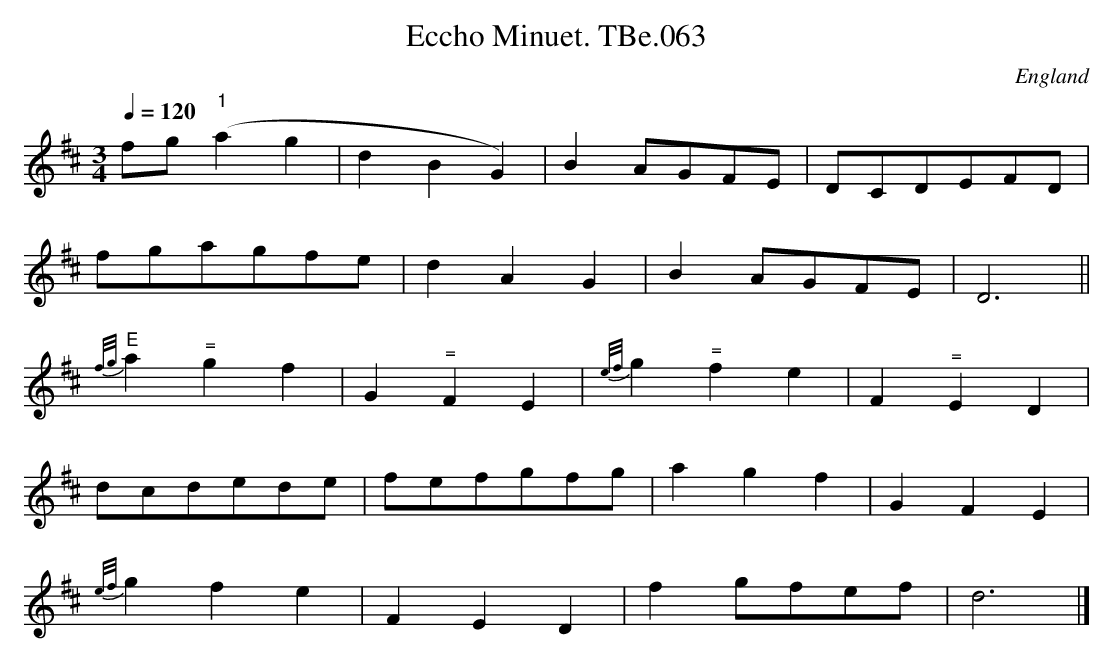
X:1
T:Eccho Minuet. TBe.063
L:1/4
M:3/4
O:England
Q:1/4=120
K:D major
f/g/ "^1"(ag | dBG) |  B A/G/F/E/ | D/C/D/E/F/D/ |!
f/g/a/g/f/e/ | d AG |  B A/G/F/E/ | D3 ||!
"^E"{f/g/}a "^="gf | G"^="FE | {e/f/}g"^="f e | F"^="ED |!
d/c/d/e/d/e/ | f/e/f/g/f/g/ | agf | GFE |!
{e/f/}g f e |FED | f g/f/e/f/ | d3 |]
